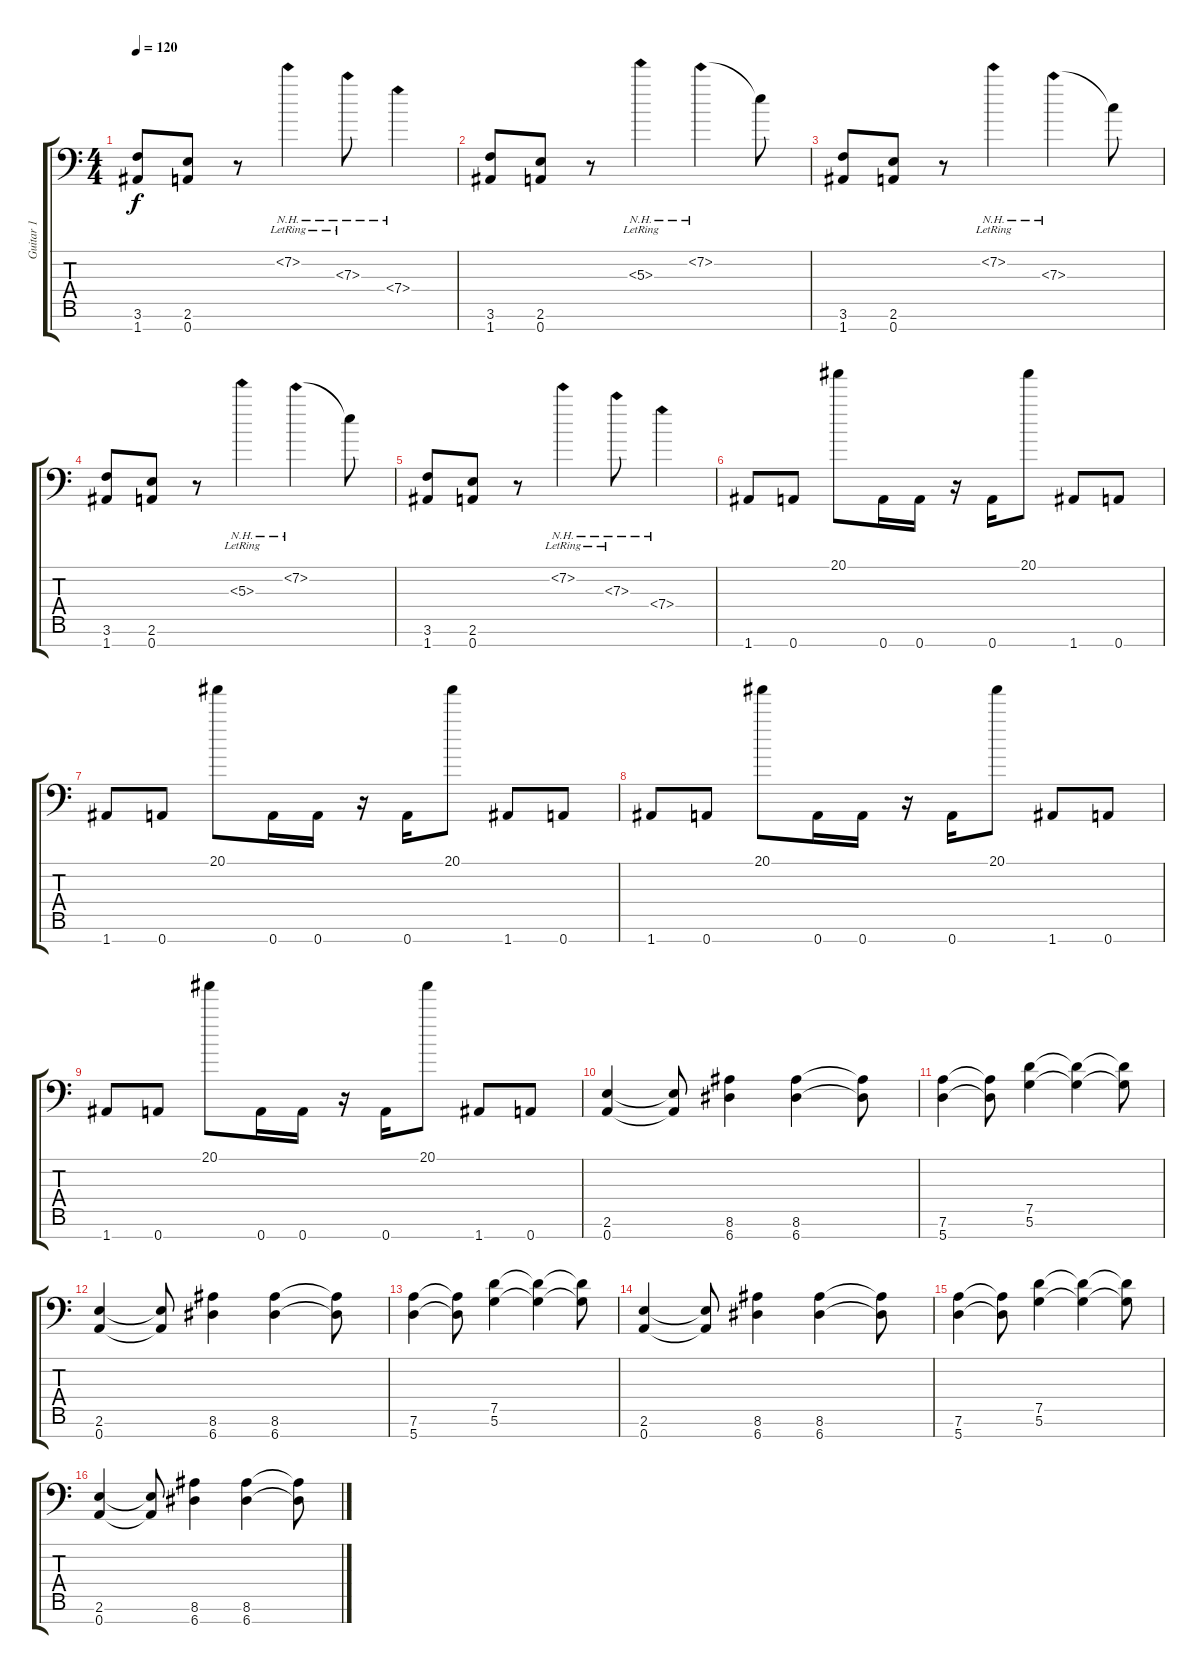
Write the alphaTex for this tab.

\track ("Guitar 1" "Guitar 1") {instrument distortionguitar}
\staff {score tabs}
\tuning (D4 A3 F3 C3 G2 D2 A1) {hide}
\ts (4 4)
\tempo 120
\clef f4
\ks c
(3.6 1.7).8{dy f} (2.6 0.7).8 r.8 7.2{nh lr}.4 7.3{nh lr}.8 7.4{nh}.4 |
(3.6 1.7).8 (2.6 0.7).8 r.8 5.3{nh lr}.4 7.2{nh}.4 7.2{t}.8 |
(3.6 1.7).8 (2.6 0.7).8 r.8 7.2{nh lr}.4 7.3{nh}.4 7.3{t}.8 |
(3.6 1.7).8 (2.6 0.7).8 r.8 5.3{nh lr}.4 7.2{nh}.4 7.2{t}.8 |
(3.6 1.7).8 (2.6 0.7).8 r.8 7.2{nh lr}.4 7.3{nh lr}.8 7.4{nh}.4 |
1.7.8 0.7.8 20.1.8 0.7.16 0.7.16 r.16 0.7.16 20.1.8 1.7.8 0.7.8 |
1.7.8 0.7.8 20.1.8 0.7.16 0.7.16 r.16 0.7.16 20.1.8 1.7.8 0.7.8 |
1.7.8 0.7.8 20.1.8 0.7.16 0.7.16 r.16 0.7.16 20.1.8 1.7.8 0.7.8 |
1.7.8 0.7.8 20.1.8 0.7.16 0.7.16 r.16 0.7.16 20.1.8 1.7.8 0.7.8 |
(2.6 0.7).4 (2.6{t} 0.7{t}).8 (8.6 6.7).4 (8.6 6.7).4 (8.6{t} 6.7{t}).8 |
(7.6 5.7).4 (7.6{t} 5.7{t}).8 (7.5 5.6).4 (7.5{t} 5.6{t}).4 (7.5{t} 5.6{t}).8 |
(2.6 0.7).4 (2.6{t} 0.7{t}).8 (8.6 6.7).4 (8.6 6.7).4 (8.6{t} 6.7{t}).8 |
(7.6 5.7).4 (7.6{t} 5.7{t}).8 (7.5 5.6).4 (7.5{t} 5.6{t}).4 (7.5{t} 5.6{t}).8 |
(2.6 0.7).4 (2.6{t} 0.7{t}).8 (8.6 6.7).4 (8.6 6.7).4 (8.6{t} 6.7{t}).8 |
(7.6 5.7).4 (7.6{t} 5.7{t}).8 (7.5 5.6).4 (7.5{t} 5.6{t}).4 (7.5{t} 5.6{t}).8 |
(2.6 0.7).4 (2.6{t} 0.7{t}).8 (8.6 6.7).4 (8.6 6.7).4 (8.6{t} 6.7{t}).8
